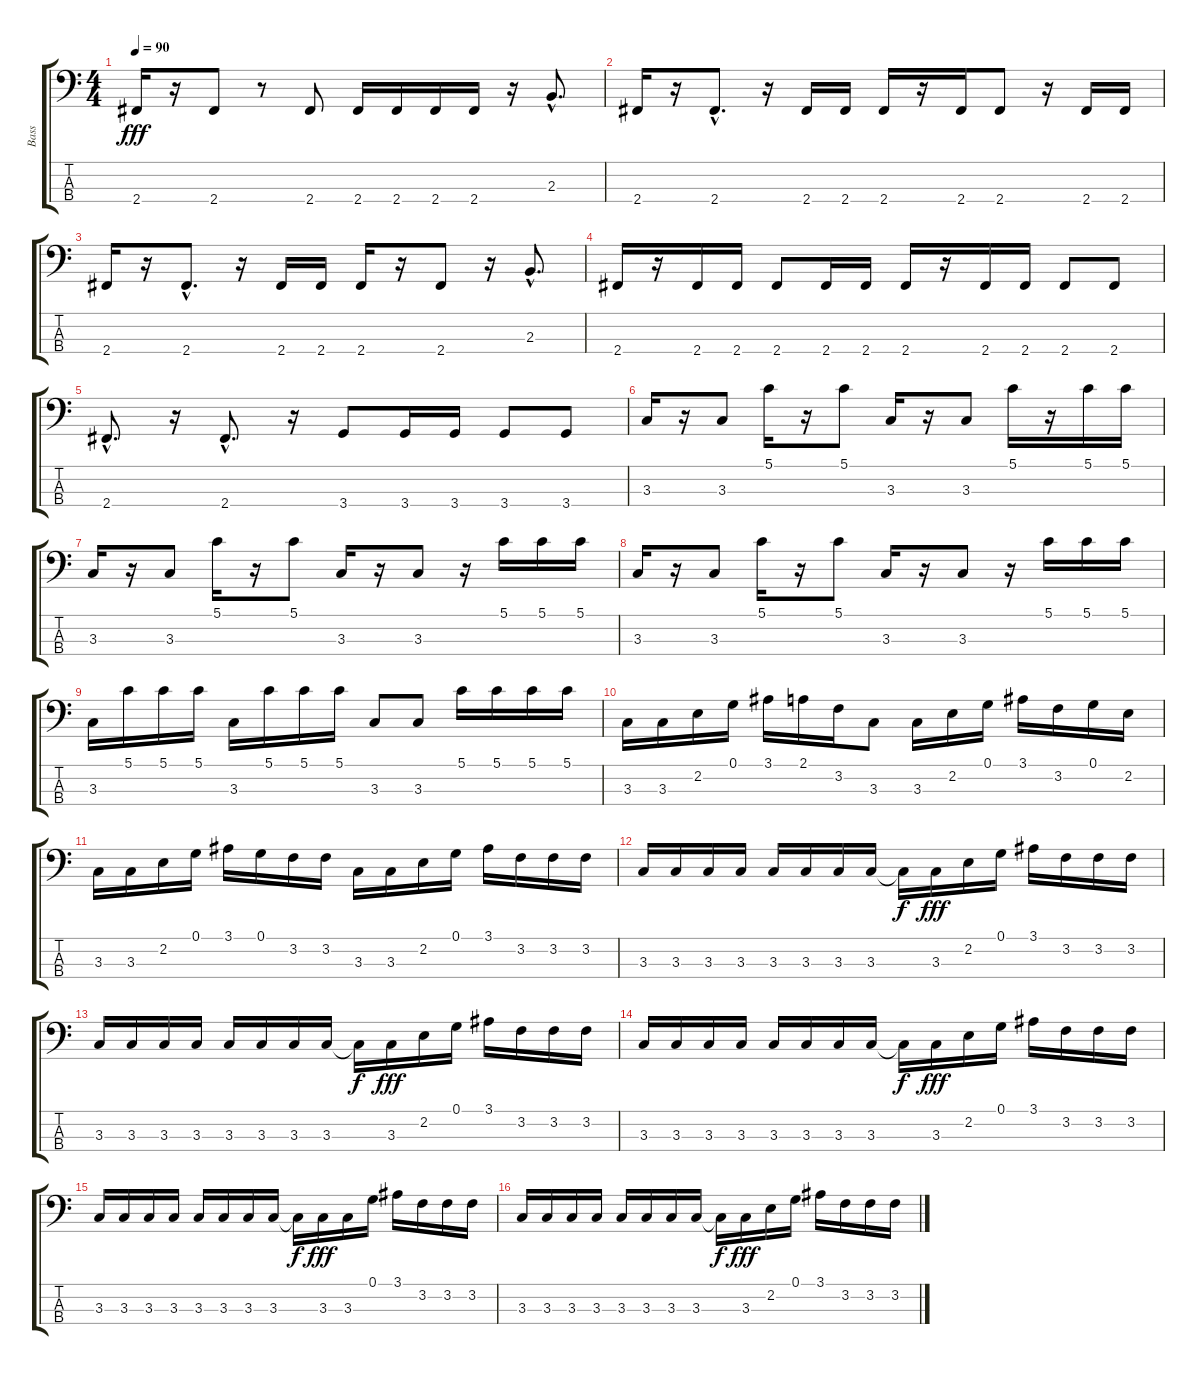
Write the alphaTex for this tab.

\track ("Bass" "Bass") {instrument electricbassfinger}
\staff {score tabs}
\tuning (G2 D2 A1 E1) {hide}
\ts (4 4)
\tempo 90
\clef f4
\ks c
2.4.16{dy fff} r.16 2.4.8 r.8 2.4.8 2.4.16 2.4.16 2.4.16 2.4.16 r.16 2.3{hac}.8{d} |
2.4.16 r.16 2.4{hac}.8{d} r.16 2.4.16 2.4.16 2.4.16 r.16 2.4.16 2.4.8 r.16 2.4.16 2.4.16 |
2.4.16 r.16 2.4{hac}.8{d} r.16 2.4.16 2.4.16 2.4.16 r.16 2.4.8 r.16 2.3{hac}.8{d} |
2.4.16 r.16 2.4.16 2.4.16 2.4.8 2.4.16 2.4.16 2.4.16 r.16 2.4.16 2.4.16 2.4.8 2.4.8 |
2.4{hac}.8{d} r.16 2.4{hac}.8{d} r.16 3.4.8 3.4.16 3.4.16 3.4.8 3.4.8 |
3.3.16 r.16 3.3.8 5.1.16 r.16 5.1.8 3.3.16 r.16 3.3.8 5.1.16 r.16 5.1.16 5.1.16 |
3.3.16 r.16 3.3.8 5.1.16 r.16 5.1.8 3.3.16 r.16 3.3.8 r.16 5.1.16 5.1.16 5.1.16 |
3.3.16 r.16 3.3.8 5.1.16 r.16 5.1.8 3.3.16 r.16 3.3.8 r.16 5.1.16 5.1.16 5.1.16 |
3.3.16 5.1.16 5.1.16 5.1.16 3.3.16 5.1.16 5.1.16 5.1.16 3.3.8 3.3.8 5.1.16 5.1.16 5.1.16 5.1.16 |
3.3.16 3.3.16 2.2.16 0.1.16 3.1.16 2.1.16 3.2.16 3.3.8 3.3.16 2.2.16 0.1.16 3.1.16 3.2.16 0.1.16 2.2.16 |
3.3.16 3.3.16 2.2.16 0.1.16 3.1.16 0.1.16 3.2.16 3.2.16 3.3.16 3.3.16 2.2.16 0.1.16 3.1.16 3.2.16 3.2.16 3.2.16 |
3.3.16 3.3.16 3.3.16 3.3.16 3.3.16 3.3.16 3.3.16 3.3.16 3.3{t}.16{dy f} 3.3.16{dy fff} 2.2.16 0.1.16 3.1.16 3.2.16 3.2.16 3.2.16 |
3.3.16 3.3.16 3.3.16 3.3.16 3.3.16 3.3.16 3.3.16 3.3.16 3.3{t}.16{dy f} 3.3.16{dy fff} 2.2.16 0.1.16 3.1.16 3.2.16 3.2.16 3.2.16 |
3.3.16 3.3.16 3.3.16 3.3.16 3.3.16 3.3.16 3.3.16 3.3.16 3.3{t}.16{dy f} 3.3.16{dy fff} 2.2.16 0.1.16 3.1.16 3.2.16 3.2.16 3.2.16 |
3.3.16 3.3.16 3.3.16 3.3.16 3.3.16 3.3.16 3.3.16 3.3.16 3.3{t}.16{dy f} 3.3.16{dy fff} 3.3.16 0.1.16 3.1.16 3.2.16 3.2.16 3.2.16 |
3.3.16 3.3.16 3.3.16 3.3.16 3.3.16 3.3.16 3.3.16 3.3.16 3.3{t}.16{dy f} 3.3.16{dy fff} 2.2.16 0.1.16 3.1.16 3.2.16 3.2.16 3.2.16
